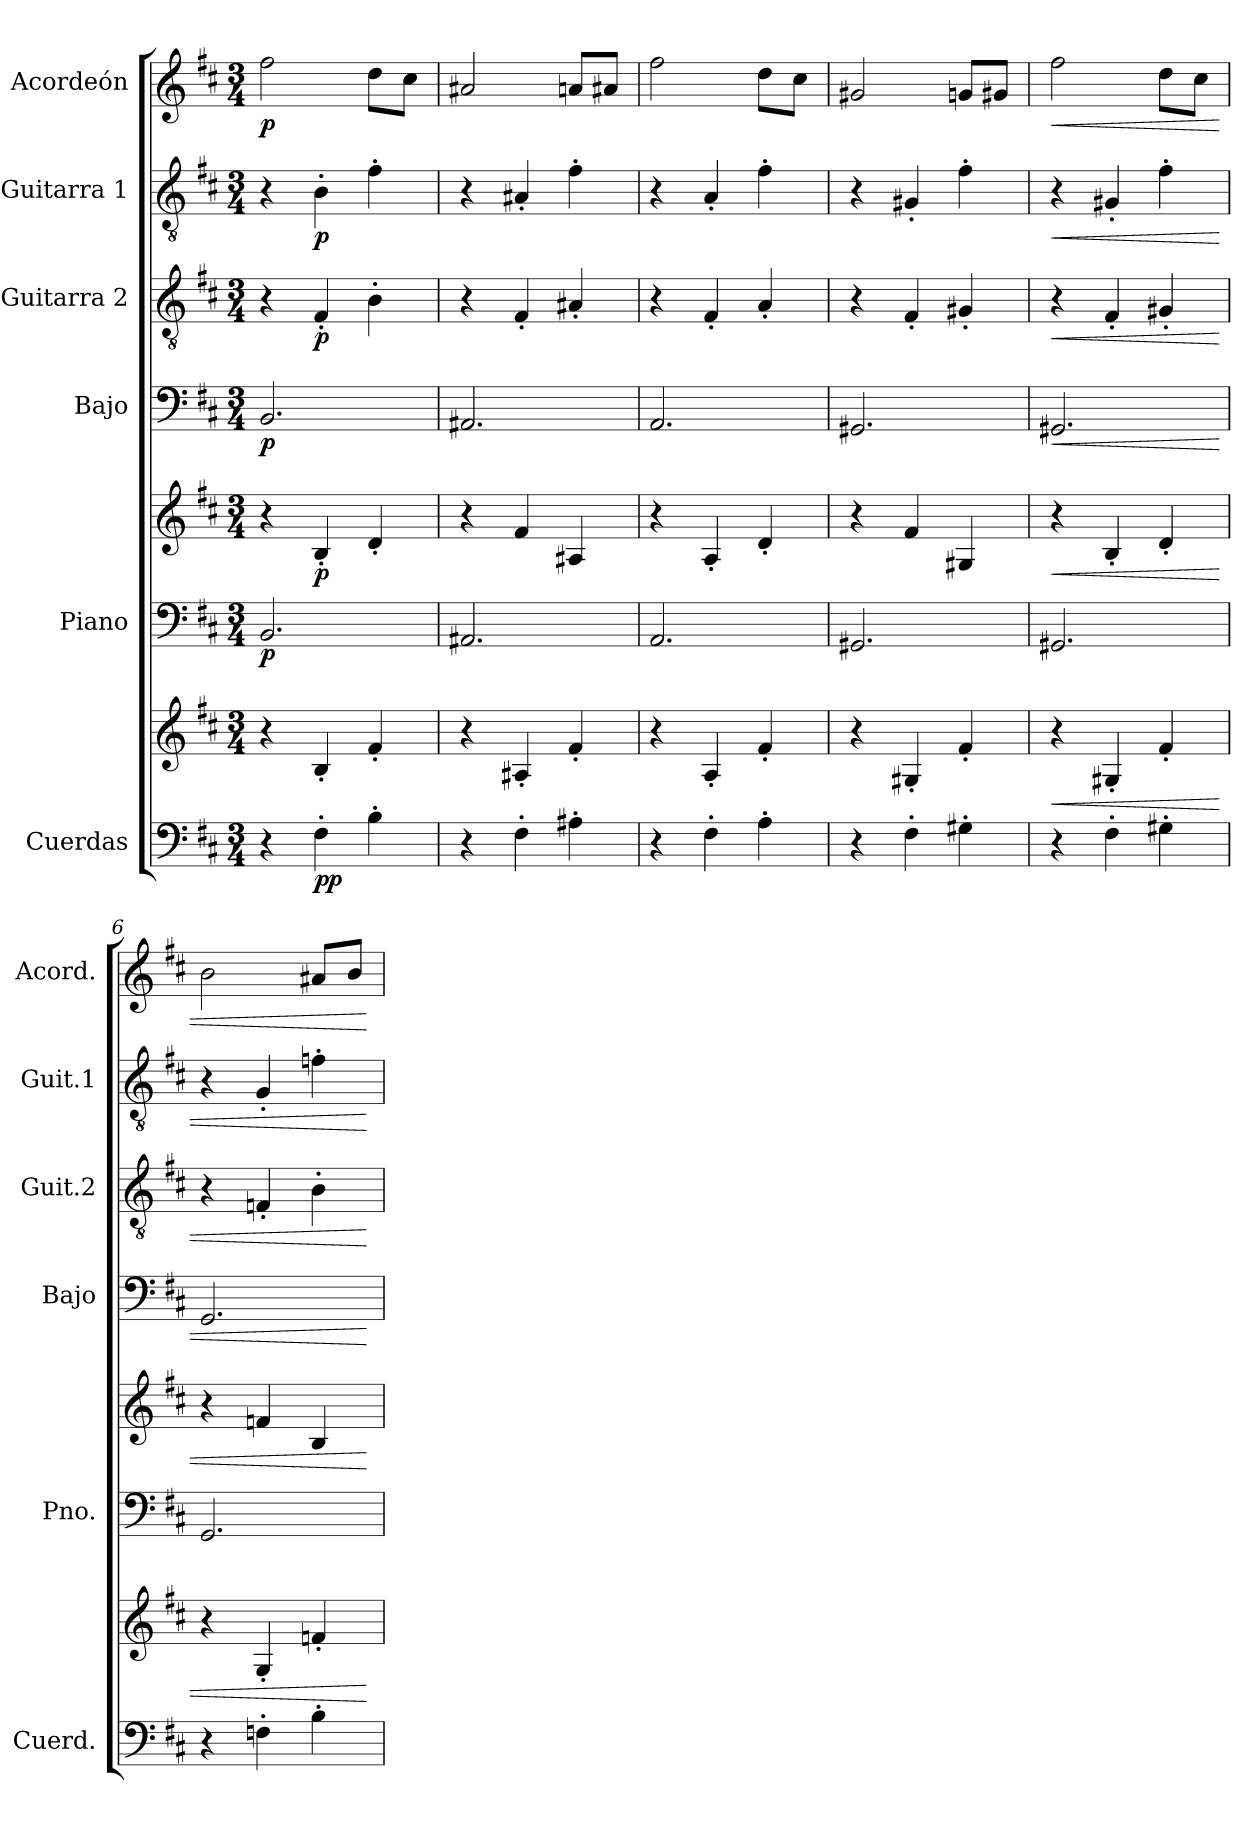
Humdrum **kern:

**kern	**kern	**dynam	**kern	**kern	**dynam	**kern	**dynam	**kern	**dynam	**kern	**dynam	**kern	**dynam
*part6	*part6	*part6	*part5	*part5	*part5	*part4	*part4	*part3	*part3	*part2	*part2	*part1	*part1
*staff8	*staff7	*staff7/8	*staff6	*staff5	*staff5/6	*staff4	*staff4	*staff3	*staff3	*staff2	*staff2	*staff1	*staff1
*I"Cuerdas	*	*	*I"Piano	*	*	*I"Bajo	*	*I"Guitarra 2	*	*I"Guitarra 1	*	*I"Acordeón	*
*I'Cuerd.	*	*	*I'Pno.	*	*	*I'Bajo	*	*I'Guit.2	*	*I'Guit.1	*	*I'Acord.	*
*clefF4	*clefG2	*	*clefF4	*clefG2	*	*clefF4	*	*clefGv2	*	*clefGv2	*	*clefG2	*
*	*	*	*	*	*	*ITrd7c12	*	*	*	*	*	*	*
*k[f#c#]	*k[f#c#]	*	*k[f#c#]	*k[f#c#]	*	*k[f#c#]	*	*k[f#c#]	*	*k[f#c#]	*	*k[f#c#]	*
*M3/4	*M3/4	*	*M3/4	*M3/4	*	*M3/4	*	*M3/4	*	*M3/4	*	*M3/4	*
*MM110	*MM110	*	*MM110	*MM110	*	*MM110	*	*MM110	*	*MM110	*	*MM110	*
=1	=1	=1	=1	=1	=1	=1	=1	=1	=1	=1	=1	=1	=1
!	!	!	!	!	!LO:DY:b=2	!	!LO:DY:b	!	!	!	!	!	!LO:DY:b
4r	4r	.	2.BB/	4r	p	2.BBB/	p	4r	.	4r	.	2ff#\	p
!	!	!LO:DY:b=2	!	!	!	!	!	!	!	!	!	!	!
!	!	!LO:DY:n=1:b	!	!	!LO:DY:b	!	!	!	!LO:DY:b	!	!LO:DY:b	!	!
4F#'\	4B'/	p p	.	4B'/	p	.	.	4F#'/	p	4B'\	p	.	.
4B'\	4f#'/	.	.	4d'/	.	.	.	4B'\	.	4f#'\	.	8dd\L	.
.	.	.	.	.	.	.	.	.	.	.	.	8cc#\J	.
=2	=2	=2	=2	=2	=2	=2	=2	=2	=2	=2	=2	=2	=2
4r	4r	.	2.AA#X/	4r	.	2.AAA#X/	.	4r	.	4r	.	2a#X/	.
4F#'\	4A#X'/	.	.	4f#/	.	.	.	4F#'/	.	4A#X'/	.	.	.
4A#X'\	4f#'/	.	.	4A#X/	.	.	.	4A#X'/	.	4f#'\	.	8an/L	.
.	.	.	.	.	.	.	.	.	.	.	.	8a#X/J	.
=3	=3	=3	=3	=3	=3	=3	=3	=3	=3	=3	=3	=3	=3
4r	4r	.	2.AA/	4r	.	2.AAA/	.	4r	.	4r	.	2ff#\	.
4F#'\	4A'/	.	.	4A'/	.	.	.	4F#'/	.	4A'/	.	.	.
4A'\	4f#'/	.	.	4d'/	.	.	.	4A'/	.	4f#'\	.	8dd\L	.
.	.	.	.	.	.	.	.	.	.	.	.	8cc#\J	.
=4	=4	=4	=4	=4	=4	=4	=4	=4	=4	=4	=4	=4	=4
4r	4r	.	2.GG#X/	4r	.	2.GGG#X/	.	4r	.	4r	.	2g#X/	.
4F#'\	4G#X'/	.	.	4f#/	.	.	.	4F#'/	.	4G#X'/	.	.	.
4G#X'\	4f#'/	.	.	4G#X/	.	.	.	4G#X'/	.	4f#'\	.	8gn/L	.
.	.	.	.	.	.	.	.	.	.	.	.	8g#X/J	.
=5	=5	=5	=5	=5	=5	=5	=5	=5	=5	=5	=5	=5	=5
!	!	!LO:HP:b	!	!	!LO:HP:b	!	!LO:HP:b	!	!LO:HP:b	!	!LO:HP:b	!	!LO:HP:b
4r	4r	<	2.GG#X/	4r	<	2.GGG#X/	<	4r	<	4r	<	2ff#\	<
4F#'\	4G#X'/	.	.	4B'/	.	.	.	4F#'/	.	4G#X'/	.	.	.
4G#X'\	4f#'/	.	.	4d'/	.	.	.	4G#X'/	.	4f#'\	.	8dd\L	.
.	.	.	.	.	.	.	.	.	.	.	.	8cc#\J	.
=6	=6	=6	=6	=6	=6	=6	=6	=6	=6	=6	=6	=6	=6
4r	4r	.	2.GG/	4r	.	2.GGG/	.	4r	.	4r	.	2b\	.
4Fn'\	4G'/	.	.	4fn/	.	.	.	4Fn'/	.	4G'/	.	.	.
4B'\	4fn'/	.	.	4B/	.	.	.	4B'\	.	4fn'\	.	8a#X/L	.
.	.	.	.	.	.	.	.	.	.	.	.	8b/J	.
.	.	[	.	.	[	.	[	.	[	.	[	.	[
=	=	=	=	=	=	=	=	=	=	=	=	=	=
*-	*-	*-	*-	*-	*-	*-	*-	*-	*-	*-	*-	*-	*-
